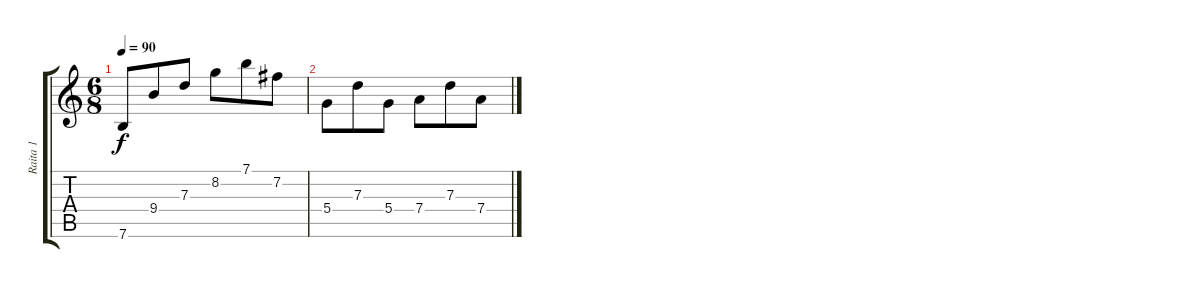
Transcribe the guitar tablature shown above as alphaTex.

\track ("Raita 1" "Raita 1") {instrument overdrivenguitar}
\staff {score tabs}
\tuning (E4 B3 G3 D3 A2 E2) {hide}
\ts (6 8)
\tempo 90
\clef g2
\ks c
7.6.8{dy f} 9.4.8 7.3.8 8.2.8 7.1.8 7.2.8 |
5.4.8 7.3.8 5.4.8 7.4.8 7.3.8 7.4.8
